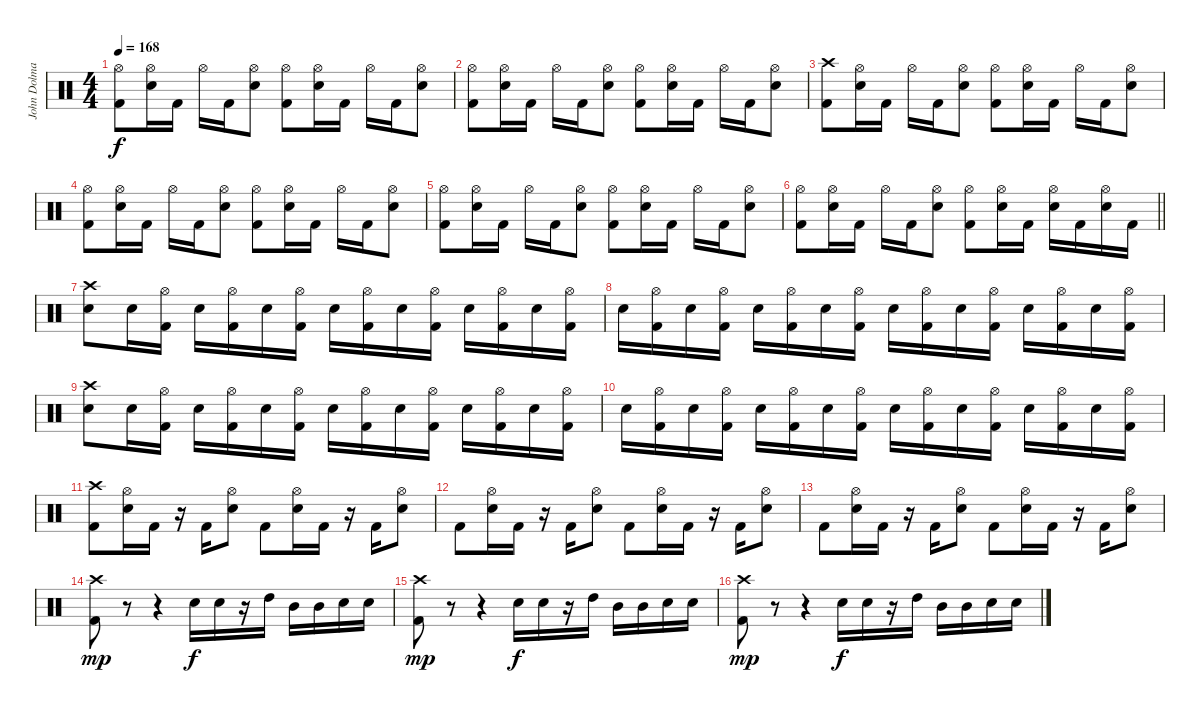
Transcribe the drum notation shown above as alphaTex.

\track ("John Dolmayan" "John Dolma") {instrument percussion}
\staff {score}
\articulation defaults
\ts (4 4)
\tempo 168
\clef neutral
\ks c
("Hi-Hat (open)" "Kick (hit) 2").8{dy f} ("Hi-Hat (open)" "Electric Snare (hit)").16 "Kick (hit) 2".16 "Hi-Hat (open)".16 "Kick (hit) 2".16 ("Hi-Hat (open)" "Electric Snare (hit)").8 ("Hi-Hat (open)" "Kick (hit) 2").8 ("Hi-Hat (open)" "Electric Snare (hit)").16 "Kick (hit) 2".16 "Hi-Hat (open)".16 "Kick (hit) 2".16 ("Hi-Hat (open)" "Electric Snare (hit)").8 |
("Hi-Hat (open)" "Kick (hit) 2").8 ("Hi-Hat (open)" "Electric Snare (hit)").16 "Kick (hit) 2".16 "Hi-Hat (open)".16 "Kick (hit) 2".16 ("Hi-Hat (open)" "Electric Snare (hit)").8 ("Hi-Hat (open)" "Kick (hit) 2").8 ("Hi-Hat (open)" "Electric Snare (hit)").16 "Kick (hit) 2".16 "Hi-Hat (open)".16 "Kick (hit) 2".16 ("Hi-Hat (open)" "Electric Snare (hit)").8 |
("Crash high (hit)" "Kick (hit) 2").8 ("Hi-Hat (open)" "Electric Snare (hit)").16 "Kick (hit) 2".16 "Hi-Hat (open)".16 "Kick (hit) 2".16 ("Hi-Hat (open)" "Electric Snare (hit)").8 ("Hi-Hat (open)" "Kick (hit) 2").8 ("Hi-Hat (open)" "Electric Snare (hit)").16 "Kick (hit) 2".16 "Hi-Hat (open)".16 "Kick (hit) 2".16 ("Hi-Hat (open)" "Electric Snare (hit)").8 |
("Hi-Hat (open)" "Kick (hit) 2").8 ("Hi-Hat (open)" "Electric Snare (hit)").16 "Kick (hit) 2".16 "Hi-Hat (open)".16 "Kick (hit) 2".16 ("Hi-Hat (open)" "Electric Snare (hit)").8 ("Hi-Hat (open)" "Kick (hit) 2").8 ("Hi-Hat (open)" "Electric Snare (hit)").16 "Kick (hit) 2".16 "Hi-Hat (open)".16 "Kick (hit) 2".16 ("Hi-Hat (open)" "Electric Snare (hit)").8 |
("Hi-Hat (open)" "Kick (hit) 2").8 ("Hi-Hat (open)" "Electric Snare (hit)").16 "Kick (hit) 2".16 "Hi-Hat (open)".16 "Kick (hit) 2".16 ("Hi-Hat (open)" "Electric Snare (hit)").8 ("Hi-Hat (open)" "Kick (hit) 2").8 ("Hi-Hat (open)" "Electric Snare (hit)").16 "Kick (hit) 2".16 "Hi-Hat (open)".16 "Kick (hit) 2".16 ("Hi-Hat (open)" "Electric Snare (hit)").8 |
\barLineRight lightlight
("Hi-Hat (open)" "Kick (hit) 2").8 ("Hi-Hat (open)" "Electric Snare (hit)").16 "Kick (hit) 2".16 "Hi-Hat (open)".16 "Kick (hit) 2".16 ("Hi-Hat (open)" "Electric Snare (hit)").8 ("Hi-Hat (open)" "Kick (hit) 2").8 ("Hi-Hat (open)" "Electric Snare (hit)").16 "Kick (hit) 2".16 ("Hi-Hat (open)" "Electric Snare (hit)").16 "Kick (hit) 2".16 ("Hi-Hat (open)" "Electric Snare (hit)").16 "Kick (hit) 2".16 |
\section ("" "")
("Crash high (hit)" "Electric Snare (hit)").8 "Electric Snare (hit)".16 ("Hi-Hat (open)" "Kick (hit) 2").16 "Electric Snare (hit)".16 ("Hi-Hat (open)" "Kick (hit) 2").16 "Electric Snare (hit)".16 ("Hi-Hat (open)" "Kick (hit) 2").16 "Electric Snare (hit)".16 ("Hi-Hat (open)" "Kick (hit) 2").16 "Electric Snare (hit)".16 ("Hi-Hat (open)" "Kick (hit) 2").16 "Electric Snare (hit)".16 ("Hi-Hat (open)" "Kick (hit) 2").16 "Electric Snare (hit)".16 ("Hi-Hat (open)" "Kick (hit) 2").16 |
"Electric Snare (hit)".16 ("Hi-Hat (open)" "Kick (hit) 2").16 "Electric Snare (hit)".16 ("Hi-Hat (open)" "Kick (hit) 2").16 "Electric Snare (hit)".16 ("Hi-Hat (open)" "Kick (hit) 2").16 "Electric Snare (hit)".16 ("Hi-Hat (open)" "Kick (hit) 2").16 "Electric Snare (hit)".16 ("Hi-Hat (open)" "Kick (hit) 2").16 "Electric Snare (hit)".16 ("Hi-Hat (open)" "Kick (hit) 2").16 "Electric Snare (hit)".16 ("Hi-Hat (open)" "Kick (hit) 2").16 "Electric Snare (hit)".16 ("Hi-Hat (open)" "Kick (hit) 2").16 |
("Crash high (hit)" "Electric Snare (hit)").8 "Electric Snare (hit)".16 ("Hi-Hat (open)" "Kick (hit) 2").16 "Electric Snare (hit)".16 ("Hi-Hat (open)" "Kick (hit) 2").16 "Electric Snare (hit)".16 ("Hi-Hat (open)" "Kick (hit) 2").16 "Electric Snare (hit)".16 ("Hi-Hat (open)" "Kick (hit) 2").16 "Electric Snare (hit)".16 ("Hi-Hat (open)" "Kick (hit) 2").16 "Electric Snare (hit)".16 ("Hi-Hat (open)" "Kick (hit) 2").16 "Electric Snare (hit)".16 ("Hi-Hat (open)" "Kick (hit) 2").16 |
"Electric Snare (hit)".16 ("Hi-Hat (open)" "Kick (hit) 2").16 "Electric Snare (hit)".16 ("Hi-Hat (open)" "Kick (hit) 2").16 "Electric Snare (hit)".16 ("Hi-Hat (open)" "Kick (hit) 2").16 "Electric Snare (hit)".16 ("Hi-Hat (open)" "Kick (hit) 2").16 "Electric Snare (hit)".16 ("Hi-Hat (open)" "Kick (hit) 2").16 "Electric Snare (hit)".16 ("Hi-Hat (open)" "Kick (hit) 2").16 "Electric Snare (hit)".16 ("Hi-Hat (open)" "Kick (hit) 2").16 "Electric Snare (hit)".16 ("Hi-Hat (open)" "Kick (hit) 2").16 |
("Crash high (hit)" "Kick (hit) 2").8 ("Hi-Hat (open)" "Electric Snare (hit)").16 "Kick (hit) 2".16 r.16 "Kick (hit) 2".16 ("Hi-Hat (open)" "Electric Snare (hit)").8 "Kick (hit) 2".8 ("Hi-Hat (open)" "Electric Snare (hit)").16 "Kick (hit) 2".16 r.16 "Kick (hit) 2".16 ("Hi-Hat (open)" "Electric Snare (hit)").8 |
"Kick (hit) 2".8 ("Hi-Hat (open)" "Electric Snare (hit)").16 "Kick (hit) 2".16 r.16 "Kick (hit) 2".16 ("Hi-Hat (open)" "Electric Snare (hit)").8 "Kick (hit) 2".8 ("Hi-Hat (open)" "Electric Snare (hit)").16 "Kick (hit) 2".16 r.16 "Kick (hit) 2".16 ("Hi-Hat (open)" "Electric Snare (hit)").8 |
"Kick (hit) 2".8 ("Hi-Hat (open)" "Electric Snare (hit)").16 "Kick (hit) 2".16 r.16 "Kick (hit) 2".16 ("Hi-Hat (open)" "Electric Snare (hit)").8 "Kick (hit) 2".8 ("Hi-Hat (open)" "Electric Snare (hit)").16 "Kick (hit) 2".16 r.16 "Kick (hit) 2".16 ("Hi-Hat (open)" "Electric Snare (hit)").8 |
("Crash high (hit)" "Kick (hit) 2").8{dy mp} r.8{volume 0} r.4 "Electric Snare (hit)".16{dy f volume 13} "Electric Snare (hit)".16 r.16 "High Tom (hit)".16 "Mid Tom (hit)".16 "Mid Tom (hit)".16 "Electric Snare (hit)".16 "Electric Snare (hit)".16 |
("Crash high (hit)" "Kick (hit) 2").8{dy mp} r.8{volume 0} r.4 "Electric Snare (hit)".16{dy f volume 13} "Electric Snare (hit)".16 r.16 "High Tom (hit)".16 "Mid Tom (hit)".16 "Mid Tom (hit)".16 "Electric Snare (hit)".16 "Electric Snare (hit)".16 |
("Crash high (hit)" "Kick (hit) 2").8{dy mp} r.8{volume 0} r.4 "Electric Snare (hit)".16{dy f volume 13} "Electric Snare (hit)".16 r.16 "High Tom (hit)".16 "Mid Tom (hit)".16 "Mid Tom (hit)".16 "Electric Snare (hit)".16 "Electric Snare (hit)".16
